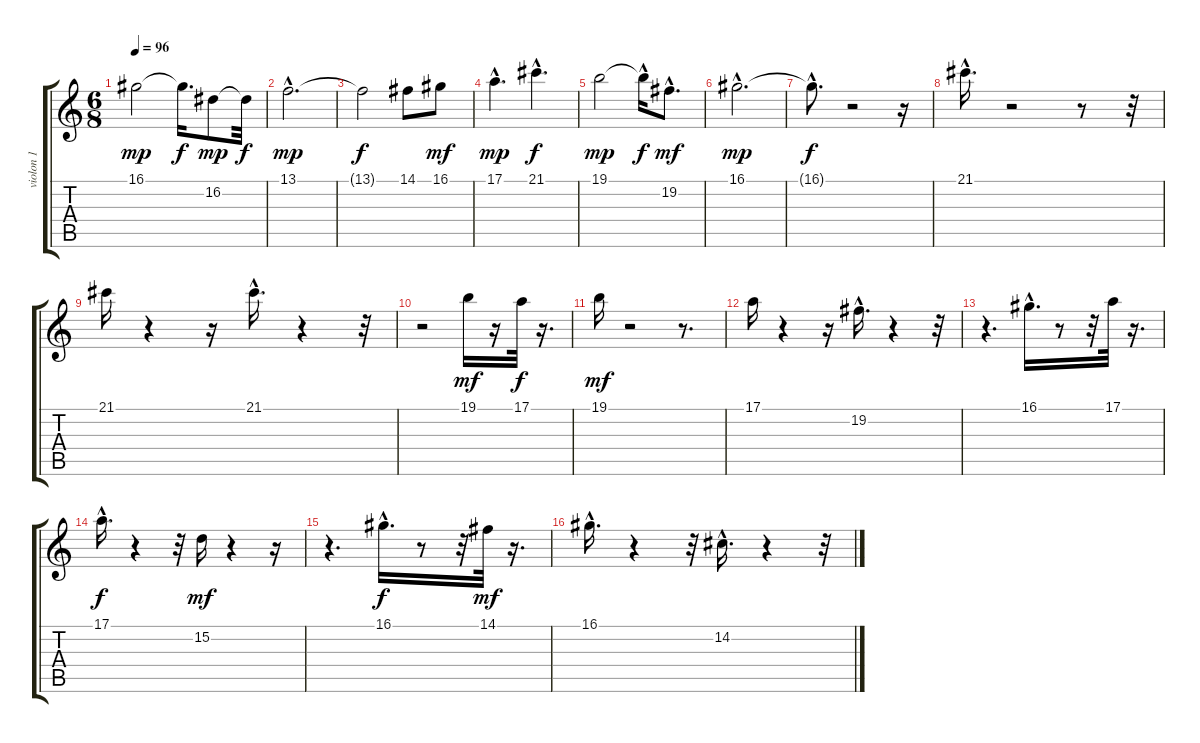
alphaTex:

\track ("violon 1" "violon 1") {instrument violin}
\staff {score tabs}
\tuning (E4 B3 G3 D3 A2 E2) {hide}
\ts (6 8)
\tempo 96
\clef g2
\ks c
16.1.2{dy mp} 16.1{t}.16{d dy f} 16.2.8{dy mp} 16.2{t}.32{dy f} |
13.1{hac}.2{d dy mp} |
13.1{t}.2{dy f} 14.1.8 16.1.8{dy mf} |
17.1{hac}.4{d dy mp} 21.1{hac}.4{d dy f} |
19.1.2{dy mp} 19.1{hac t}.16{dy f} 19.2{hac}.8{d dy mf} |
16.1{hac}.2{d dy mp} |
16.1{hac t}.8{d dy f} r.2 r.16 |
21.1{hac}.16{d} r.2 r.8 r.32 |
21.1.16 r.4 r.16 21.1{hac}.16{d} r.4 r.32 |
r.2 19.1.16{dy mf} r.16 17.1.32{dy f} r.16{d} |
19.1.16{dy mf} r.2 r.8{d} |
17.1.16 r.4 r.16 19.2{hac}.16{d} r.4 r.32 |
r.4{d} 16.1{hac}.16{d} r.8 r.32 17.1.32 r.16{d} |
17.1{hac}.16{d dy f} r.4 r.32 15.2.16{dy mf} r.4 r.16 |
r.4{d} 16.1{hac}.16{d dy f} r.8 r.32 14.1.32{dy mf} r.16{d} |
16.1{hac}.16{d} r.4 r.32 14.2{hac}.16{d} r.4 r.32
